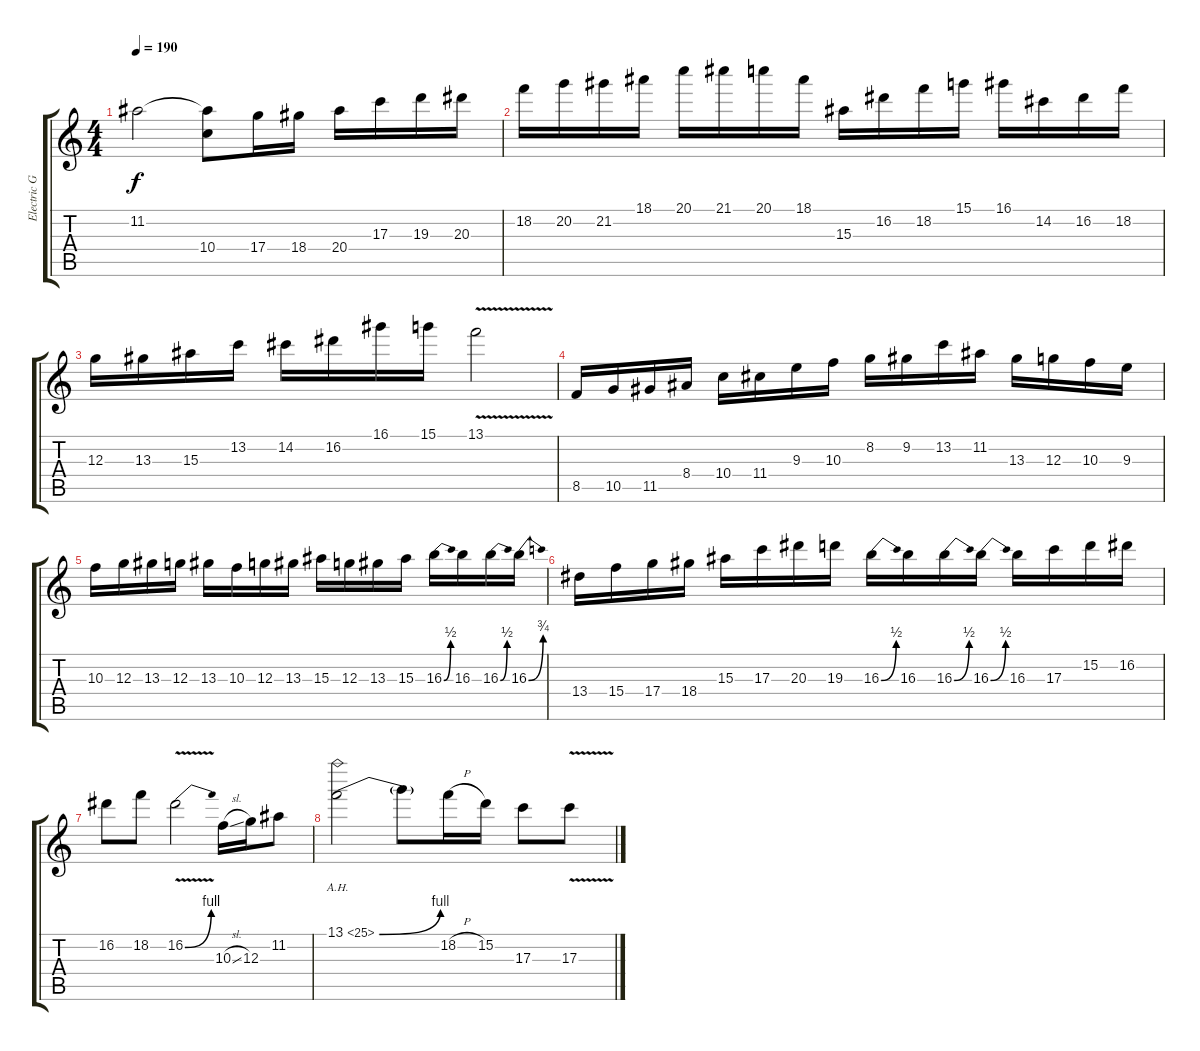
\track ("Electric Guitar" "Electric G") {instrument distortionguitar}
\staff {score tabs}
\tuning (E4 B3 G3 D3 A2 E2) {hide}
\ts (4 4)
\tempo 190
\clef g2
\ks c
11.2{t}.2{dy f} (11.2{t} 10.4{t}).8 17.4.16 18.4.16 20.4.16 17.3.16 19.3.16 20.3.16 |
18.2.16 20.2.16 21.2.16 18.1.16 20.1.16 21.1.16 20.1.16 18.1.16 15.3.16 16.2.16 18.2.16 15.1.16 16.1.16 14.2.16 16.2.16 18.2.16 |
12.3.16 13.3.16 15.3.16 13.2.16 14.2.16 16.2.16 16.1.16 15.1.16 13.1{v}.2 |
8.5.16 10.5.16 11.5.16 8.4.16 10.4.16 11.4.16 9.3.16 10.3.16 8.2.16 9.2.16 13.2.16 11.2.16 13.3.16 12.3.16 10.3.16 9.3.16 |
10.3.16 12.3.16 13.3.16 12.3.16 13.3.16 10.3.16 12.3.16 13.3.16 15.3.16 12.3.16 13.3.16 15.3.16 16.3{be (bend 0 0 60 2)}.16 16.3.16 16.3{be (bend 0 0 60 2)}.16 16.3{be (bend 0 0 60 3)}.16 |
13.4.16 15.4.16 17.4.16 18.4.16 15.3.16 17.3.16 20.3.16 19.3.16 16.3{be (bend 0 0 60 2)}.16 16.3.16 16.3{be (bend 0 0 60 2)}.16 16.3{be (bend 0 0 60 2)}.16 16.3.16 17.3.16 15.2.16 16.2.16 |
16.2.8 18.2.8 16.2{be (bend 0 0 60 4) v}.2 10.3{sl}.16 12.3.16 11.2.8 |
13.1{be (bend 0 0 60 4) ah 12}.2 13.1{t}.8 18.2{h}.16 15.2.16 17.3.8 17.3{v}.8
